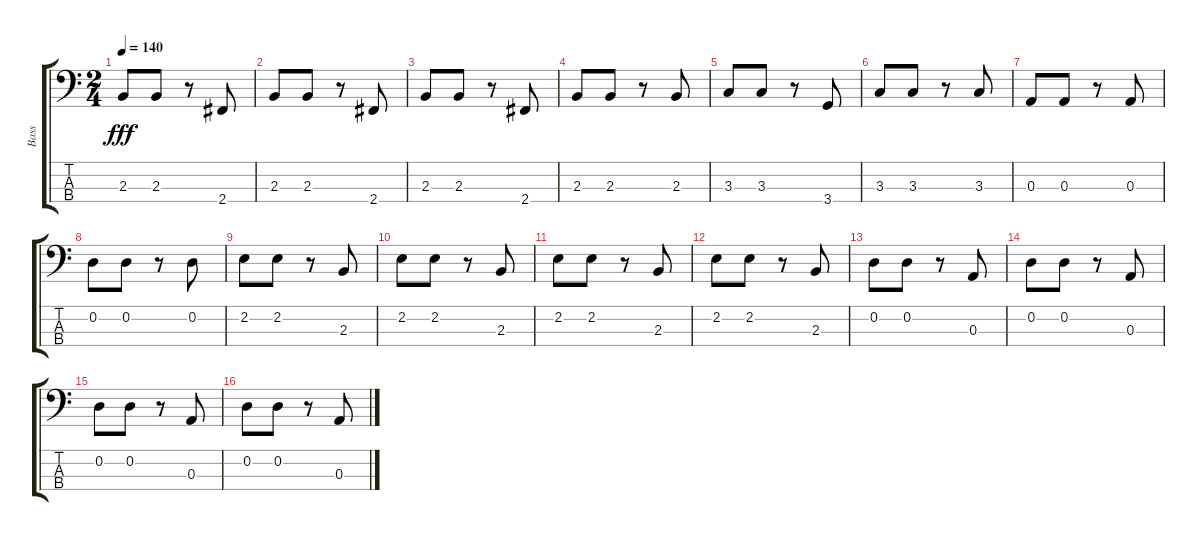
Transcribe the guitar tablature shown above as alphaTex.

\track ("Bass" "Bass") {instrument electricbassfinger}
\staff {score tabs}
\tuning (G2 D2 A1 E1) {hide}
\ts (2 4)
\tempo 140
\clef f4
\ks c
2.3.8{dy fff} 2.3.8 r.8 2.4.8 |
2.3.8 2.3.8 r.8 2.4.8 |
2.3.8 2.3.8 r.8 2.4.8 |
2.3.8 2.3.8 r.8 2.3.8 |
3.3.8 3.3.8 r.8 3.4.8 |
3.3.8 3.3.8 r.8 3.3.8 |
0.3.8 0.3.8 r.8 0.3.8 |
0.2.8 0.2.8 r.8 0.2.8 |
2.2.8 2.2.8 r.8 2.3.8 |
2.2.8 2.2.8 r.8 2.3.8 |
2.2.8 2.2.8 r.8 2.3.8 |
2.2.8 2.2.8 r.8 2.3.8 |
0.2.8 0.2.8 r.8 0.3.8 |
0.2.8 0.2.8 r.8 0.3.8 |
0.2.8 0.2.8 r.8 0.3.8 |
0.2.8 0.2.8 r.8 0.3.8
